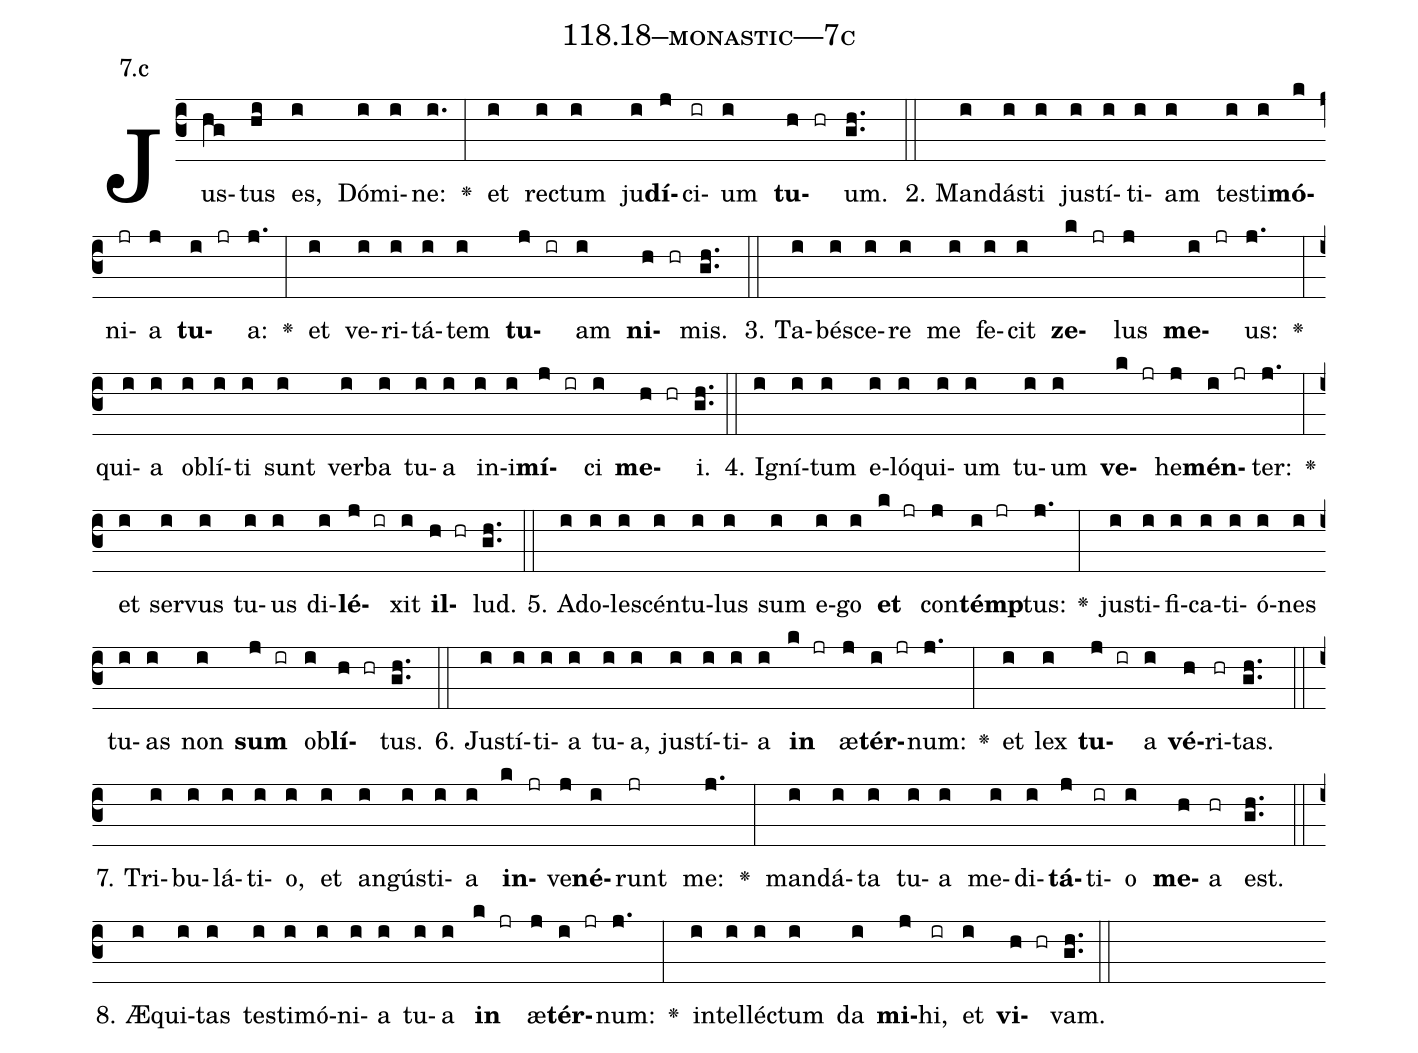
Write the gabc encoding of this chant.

name: 118.18--monastic---7c;
annotation: 7.c;
%%
(c3)Jus(hg)tus(hi) es,(i) Dó(i)mi(i)ne:(i.) <v>\greheightstar</v>(:) et(i) rec(i)tum(i) ju(i)<b>dí</b>(j)ci(ir)um(i) <b>tu</b>(h hr)um.(gh..) (::)
2. Man(i)dás(i)ti(i) jus(i)tí(i)ti(i)am(i) tes(i)ti(i)<b>mó</b>(k)ni(jr)a(j) <b>tu</b>(i jr)a:(j.) <v>\greheightstar</v>(:) et(i) ve(i)ri(i)tá(i)tem(i) <b>tu</b>(j ir)am(i) <b>ni</b>(h hr)mis.(gh..) (::)
3. Ta(i)bé(i)sce(i)re(i) me(i) fe(i)cit(i) <b>ze</b>(k jr)lus(j) <b>me</b>(i jr)us:(j.) <v>\greheightstar</v>(:) qui(i)a(i) ob(i)lí(i)ti(i) sunt(i) ver(i)ba(i) tu(i)a(i) in(i)i(i)<b>mí</b>(j ir)ci(i) <b>me</b>(h hr)i.(gh..) (::)
4. I(i)gní(i)tum(i) e(i)ló(i)qui(i)um(i) tu(i)um(i) <b>ve</b>(k jr)he(j)<b>mén</b>(i jr)ter:(j.) <v>\greheightstar</v>(:) et(i) ser(i)vus(i) tu(i)us(i) di(i)<b>lé</b>(j ir)xit(i) <b>il</b>(h hr)lud.(gh..) (::)
5. Ad(i)o(i)le(i)scén(i)tu(i)lus(i) sum(i) e(i)go(i) <b>et</b>(k jr) con(j)<b>témp</b>(i jr)tus:(j.) <v>\greheightstar</v>(:) jus(i)ti(i)fi(i)ca(i)ti(i)ó(i)nes(i) tu(i)as(i) non(i) <b>sum</b>(j ir) ob(i)<b>lí</b>(h hr)tus.(gh..) (::)
6. Jus(i)tí(i)ti(i)a(i) tu(i)a,(i) jus(i)tí(i)ti(i)a(i) <b>in</b>(k jr) æ(j)<b>tér</b>(i jr)num:(j.) <v>\greheightstar</v>(:) et(i) lex(i) <b>tu</b>(j ir)a(i) <b>vé</b>(h)ri(hr)tas.(gh..) (::)
7. Tri(i)bu(i)lá(i)ti(i)o,(i) et(i) an(i)gús(i)ti(i)a(i) <b>in</b>(k jr)ve(j)<b>né</b>(i)runt(jr) me:(j.) <v>\greheightstar</v>(:) man(i)dá(i)ta(i) tu(i)a(i) me(i)di(i)<b>tá</b>(j)ti(ir)o(i) <b>me</b>(h)a(hr) est.(gh..) (::)
8. Æ(i)qui(i)tas(i) tes(i)ti(i)mó(i)ni(i)a(i) tu(i)a(i) <b>in</b>(k jr) æ(j)<b>tér</b>(i jr)num:(j.) <v>\greheightstar</v>(:) in(i)tel(i)léc(i)tum(i) da(i) <b>mi</b>(j)hi,(ir) et(i) <b>vi</b>(h hr)vam.(gh..) (::)
